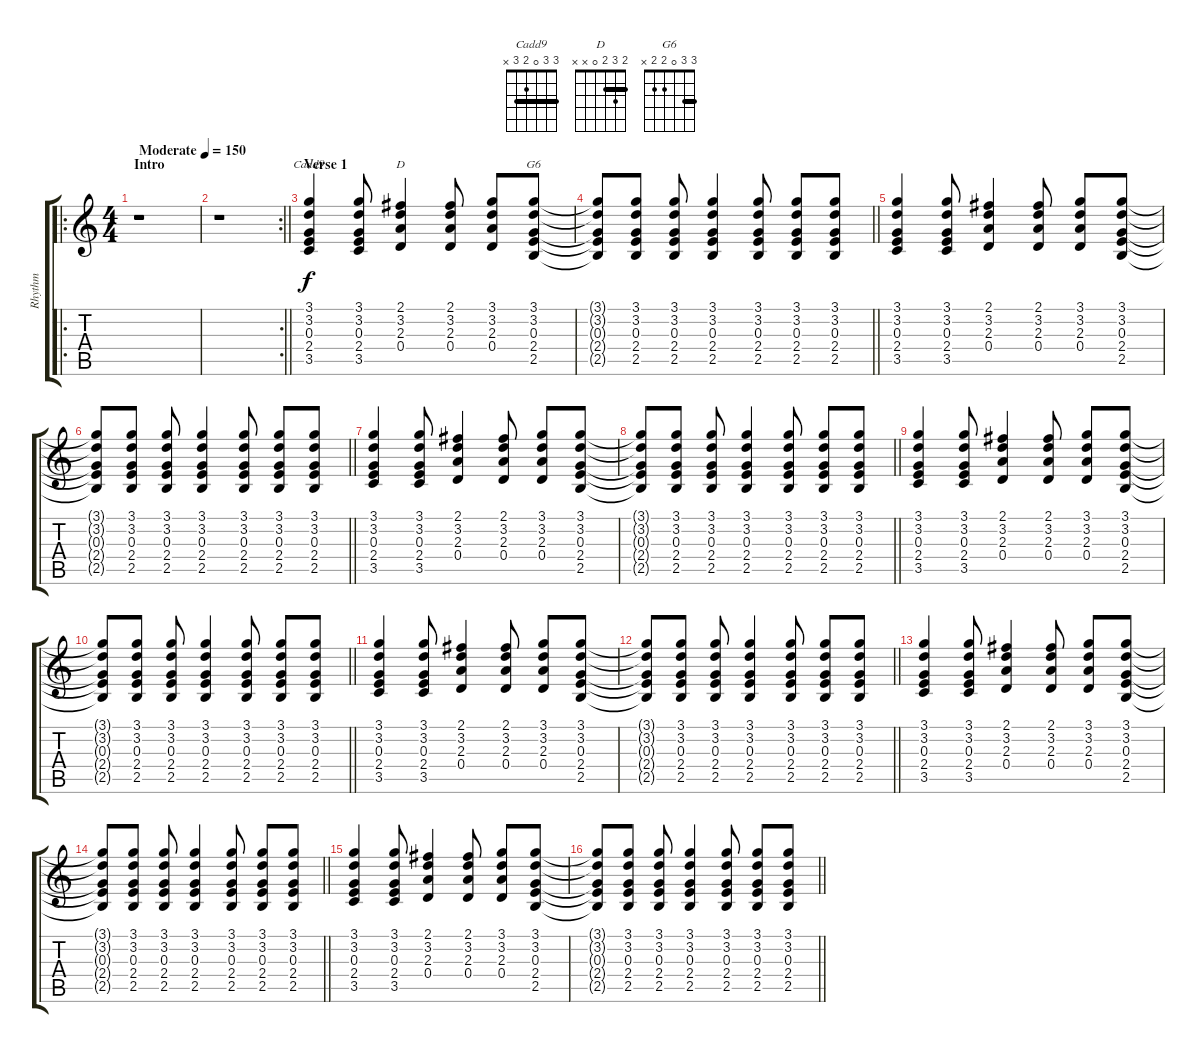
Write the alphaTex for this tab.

\track ("Rhythm" "Rhythm") {solo instrument acousticguitarsteel}
\staff {score tabs}
\tuning (E4 B3 G3 D3 A2 E2) {hide}
\chord ("Cadd9" 3 3 0 2 3 x) {barre 3}
\chord ("D" 2 3 2 0 x x) {barre 2}
\chord ("G6" 3 3 0 2 2 x) {barre 3}
\ro
\ts (4 4)
\section ("" "Intro")
\tempo (150 "Moderate")
\clef g2
\ks c
r.1{dy f instrument acousticguitarsteel} |
\rc 2
\barLineRight lightlight
r.1 |
\section ("" "Verse 1")
(3.1 3.2 0.3 2.4 3.5).4{ch "Cadd9"} (3.1 3.2 0.3 2.4 3.5).8 (2.1 3.2 2.3 0.4).4{ch "D"} (2.1 3.2 2.3 0.4).8 (3.1 3.2 2.3 0.4).8 (3.1 3.2 0.3 2.4 2.5).8{ch "G6"} |
\barLineRight lightlight
(3.1{t} 3.2{t} 0.3{t} 2.4{t} 2.5{t}).8 (3.1 3.2 0.3 2.4 2.5).8 (3.1 3.2 0.3 2.4 2.5).8 (3.1 3.2 0.3 2.4 2.5).4 (3.1 3.2 0.3 2.4 2.5).8 (3.1 3.2 0.3 2.4 2.5).8 (3.1 3.2 0.3 2.4 2.5).8 |
(3.1 3.2 0.3 2.4 3.5).4 (3.1 3.2 0.3 2.4 3.5).8 (2.1 3.2 2.3 0.4).4 (2.1 3.2 2.3 0.4).8 (3.1 3.2 2.3 0.4).8 (3.1 3.2 0.3 2.4 2.5).8 |
\barLineRight lightlight
(3.1{t} 3.2{t} 0.3{t} 2.4{t} 2.5{t}).8 (3.1 3.2 0.3 2.4 2.5).8 (3.1 3.2 0.3 2.4 2.5).8 (3.1 3.2 0.3 2.4 2.5).4 (3.1 3.2 0.3 2.4 2.5).8 (3.1 3.2 0.3 2.4 2.5).8 (3.1 3.2 0.3 2.4 2.5).8 |
(3.1 3.2 0.3 2.4 3.5).4 (3.1 3.2 0.3 2.4 3.5).8 (2.1 3.2 2.3 0.4).4 (2.1 3.2 2.3 0.4).8 (3.1 3.2 2.3 0.4).8 (3.1 3.2 0.3 2.4 2.5).8 |
\barLineRight lightlight
(3.1{t} 3.2{t} 0.3{t} 2.4{t} 2.5{t}).8 (3.1 3.2 0.3 2.4 2.5).8 (3.1 3.2 0.3 2.4 2.5).8 (3.1 3.2 0.3 2.4 2.5).4 (3.1 3.2 0.3 2.4 2.5).8 (3.1 3.2 0.3 2.4 2.5).8 (3.1 3.2 0.3 2.4 2.5).8 |
(3.1 3.2 0.3 2.4 3.5).4 (3.1 3.2 0.3 2.4 3.5).8 (2.1 3.2 2.3 0.4).4 (2.1 3.2 2.3 0.4).8 (3.1 3.2 2.3 0.4).8 (3.1 3.2 0.3 2.4 2.5).8 |
\barLineRight lightlight
(3.1{t} 3.2{t} 0.3{t} 2.4{t} 2.5{t}).8 (3.1 3.2 0.3 2.4 2.5).8 (3.1 3.2 0.3 2.4 2.5).8 (3.1 3.2 0.3 2.4 2.5).4 (3.1 3.2 0.3 2.4 2.5).8 (3.1 3.2 0.3 2.4 2.5).8 (3.1 3.2 0.3 2.4 2.5).8 |
(3.1 3.2 0.3 2.4 3.5).4 (3.1 3.2 0.3 2.4 3.5).8 (2.1 3.2 2.3 0.4).4 (2.1 3.2 2.3 0.4).8 (3.1 3.2 2.3 0.4).8 (3.1 3.2 0.3 2.4 2.5).8 |
\barLineRight lightlight
(3.1{t} 3.2{t} 0.3{t} 2.4{t} 2.5{t}).8 (3.1 3.2 0.3 2.4 2.5).8 (3.1 3.2 0.3 2.4 2.5).8 (3.1 3.2 0.3 2.4 2.5).4 (3.1 3.2 0.3 2.4 2.5).8 (3.1 3.2 0.3 2.4 2.5).8 (3.1 3.2 0.3 2.4 2.5).8 |
(3.1 3.2 0.3 2.4 3.5).4 (3.1 3.2 0.3 2.4 3.5).8 (2.1 3.2 2.3 0.4).4 (2.1 3.2 2.3 0.4).8 (3.1 3.2 2.3 0.4).8 (3.1 3.2 0.3 2.4 2.5).8 |
\barLineRight lightlight
(3.1{t} 3.2{t} 0.3{t} 2.4{t} 2.5{t}).8 (3.1 3.2 0.3 2.4 2.5).8 (3.1 3.2 0.3 2.4 2.5).8 (3.1 3.2 0.3 2.4 2.5).4 (3.1 3.2 0.3 2.4 2.5).8 (3.1 3.2 0.3 2.4 2.5).8 (3.1 3.2 0.3 2.4 2.5).8 |
(3.1 3.2 0.3 2.4 3.5).4 (3.1 3.2 0.3 2.4 3.5).8 (2.1 3.2 2.3 0.4).4 (2.1 3.2 2.3 0.4).8 (3.1 3.2 2.3 0.4).8 (3.1 3.2 0.3 2.4 2.5).8 |
\barLineRight lightlight
(3.1{t} 3.2{t} 0.3{t} 2.4{t} 2.5{t}).8 (3.1 3.2 0.3 2.4 2.5).8 (3.1 3.2 0.3 2.4 2.5).8 (3.1 3.2 0.3 2.4 2.5).4 (3.1 3.2 0.3 2.4 2.5).8 (3.1 3.2 0.3 2.4 2.5).8 (3.1 3.2 0.3 2.4 2.5).8
